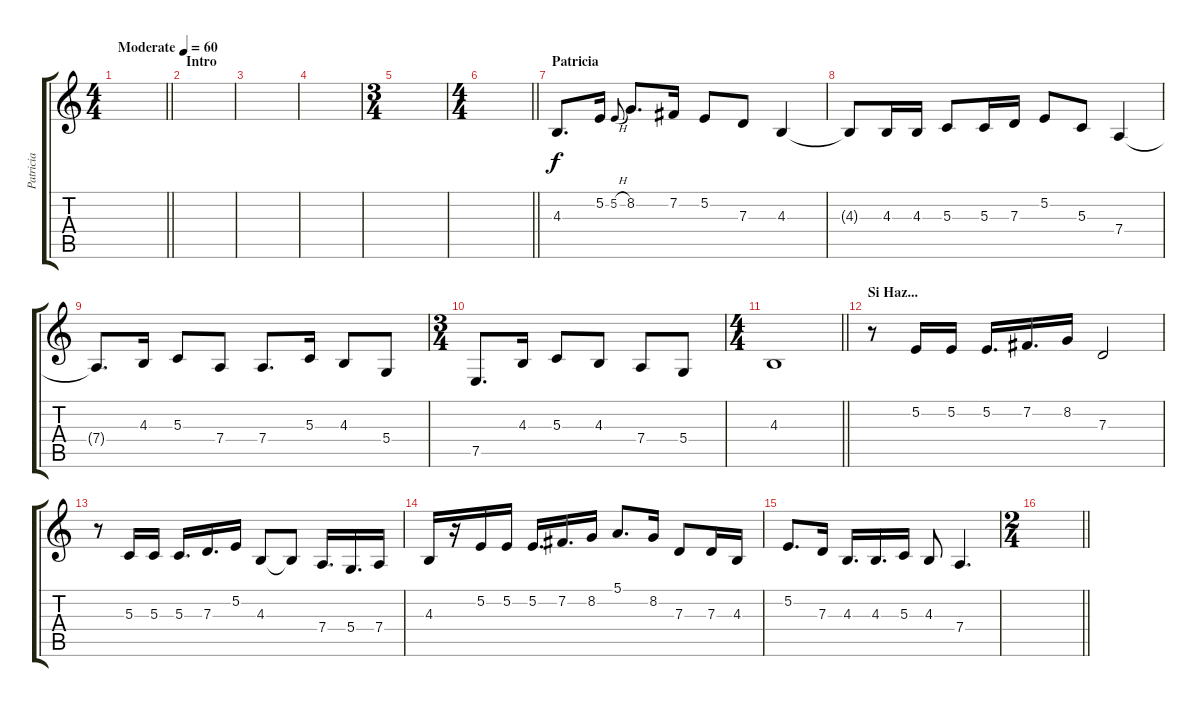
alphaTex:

\track ("Patricia" "Patricia") {instrument clarinet}
\staff {score tabs}
\tuning (E4 B3 G3 D3 A2 E2) {hide}
\ts (4 4)
\tempo (60 "Moderate")
\clef g2
\barLineRight lightlight
\ks c
|
\section ("" "Intro")
|
|
|
\ts (3 4)
|
\ts (4 4)
\barLineRight lightlight
|
\section ("" "Patricia")
4.3.8{d} 5.2.16 5.2{h}.8{gr onbeat} 8.2.8{d} 7.2.16 5.2.8 7.3.8 4.3.4 |
4.3{t}.8 4.3.16 4.3.16 5.3.8 5.3.16 7.3.16 5.2.8 5.3.8 7.4.4 |
7.4{t}.8{d} 4.3.16 5.3.8 7.4.8 7.4.8{d} 5.3.16 4.3.8 5.4.8 |
\ts (3 4)
7.5.8{d} 4.3.16 5.3.8 4.3.8 7.4.8 5.4.8 |
\ts (4 4)
\barLineRight lightlight
4.3.1 |
\section ("" "Si Haz...")
r.8 5.2.16 5.2.16 5.2.16{d} 7.2.16{d} 8.2.16 7.3.2 |
r.8 5.3.16 5.3.16 5.3.16{d} 7.3.16{d} 5.2.16 4.3.8 4.3{t}.8 7.4.16{d} 5.4.16{d} 7.4.16 |
4.3.16 r.16 5.2.16 5.2.16 5.2.16{d} 7.2.16{d} 8.2.16 5.1.8{d} 8.2.16 7.3.8 7.3.16 4.3.16 |
5.2.8{d} 7.3.16 4.3.16{d} 4.3.16{d} 5.3.16 4.3.8 7.4.4{d} |
\ts (2 4)
\barLineRight lightlight
